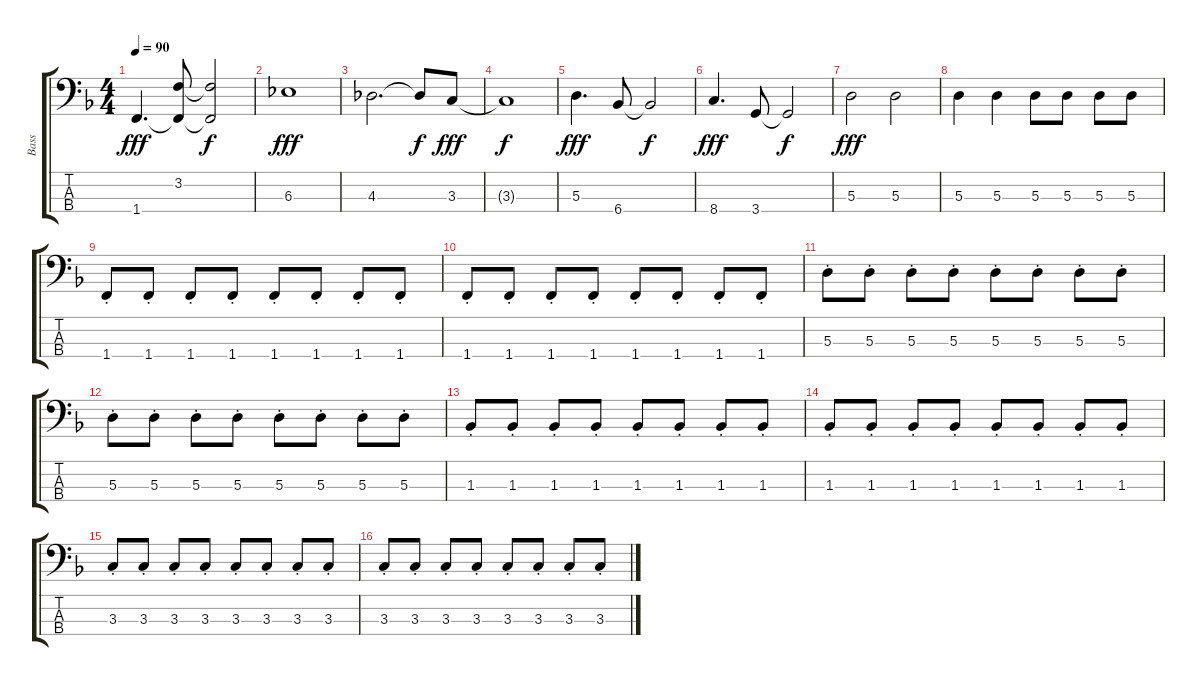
\track ("Bass" "Bass") {instrument electricbassfinger}
\staff {score tabs}
\tuning (G2 D2 A1 E1) {hide}
\ts (4 4)
\tempo 90
\clef f4
\ks f
1.4.4{d dy fff} (3.2 1.4{t}).8 (3.2{t} 1.4{t}).2{dy f} |
6.3.1{dy fff} |
4.3.2{d} 4.3{t}.8{dy f} 3.3.8{dy fff} |
3.3{t}.1{dy f} |
5.3.4{d dy fff} 6.4.8 6.4{t}.2{dy f} |
8.4.4{d dy fff} 3.4.8 3.4{t}.2{dy f} |
5.3.2{dy fff} 5.3.2 |
5.3.4 5.3.4 5.3.8 5.3.8 5.3.8 5.3.8 |
1.4{st}.8 1.4{st}.8 1.4{st}.8 1.4{st}.8 1.4{st}.8 1.4{st}.8 1.4{st}.8 1.4{st}.8 |
1.4{st}.8 1.4{st}.8 1.4{st}.8 1.4{st}.8 1.4{st}.8 1.4{st}.8 1.4{st}.8 1.4{st}.8 |
5.3{st}.8 5.3{st}.8 5.3{st}.8 5.3{st}.8 5.3{st}.8 5.3{st}.8 5.3{st}.8 5.3{st}.8 |
5.3{st}.8 5.3{st}.8 5.3{st}.8 5.3{st}.8 5.3{st}.8 5.3{st}.8 5.3{st}.8 5.3{st}.8 |
1.3{st}.8 1.3{st}.8 1.3{st}.8 1.3{st}.8 1.3{st}.8 1.3{st}.8 1.3{st}.8 1.3{st}.8 |
1.3{st}.8 1.3{st}.8 1.3{st}.8 1.3{st}.8 1.3{st}.8 1.3{st}.8 1.3{st}.8 1.3{st}.8 |
3.3{st}.8 3.3{st}.8 3.3{st}.8 3.3{st}.8 3.3{st}.8 3.3{st}.8 3.3{st}.8 3.3{st}.8 |
3.3{st}.8 3.3{st}.8 3.3{st}.8 3.3{st}.8 3.3{st}.8 3.3{st}.8 3.3{st}.8 3.3{st}.8
